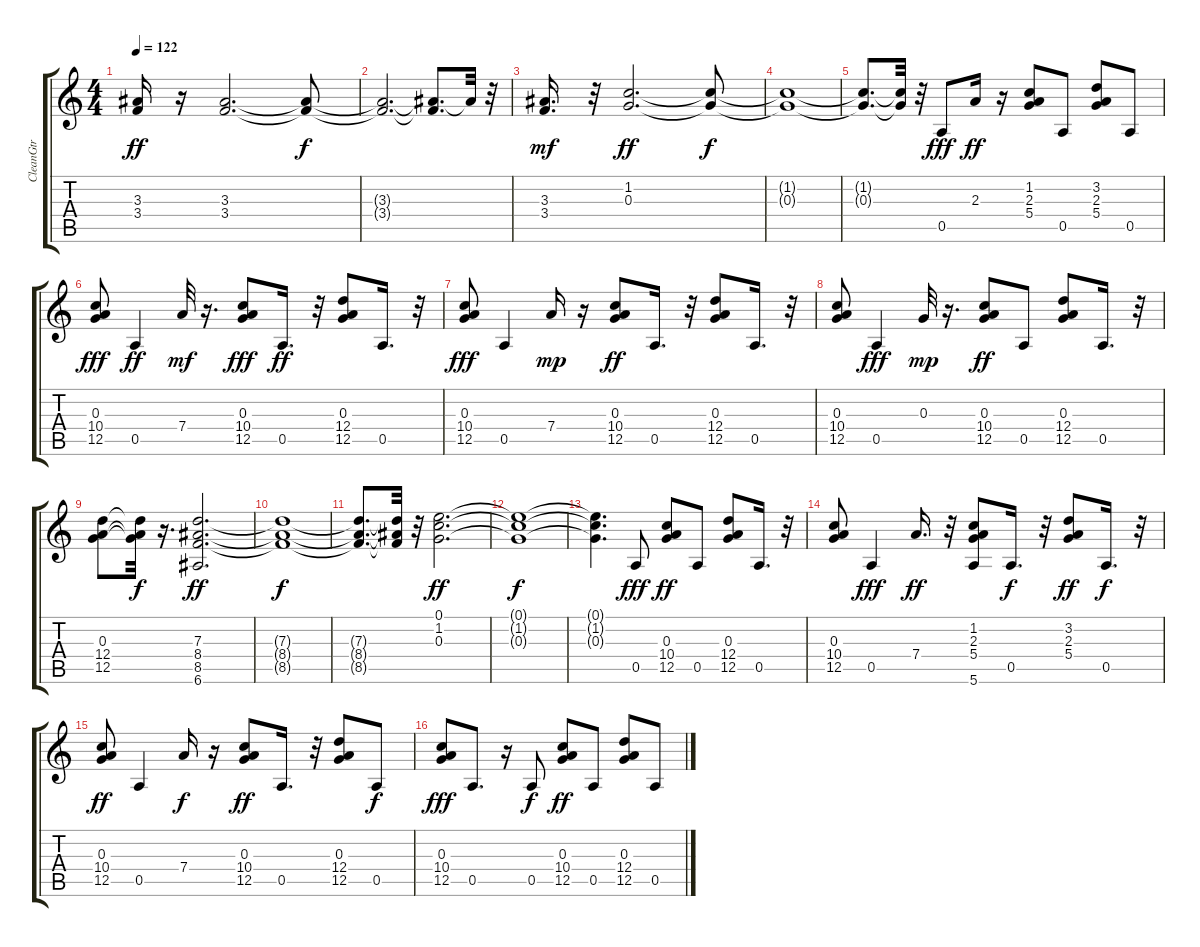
\track ("CleanGtr" "CleanGtr") {instrument electricguitarclean}
\staff {score tabs}
\tuning (E4 B3 G3 D3 A2 E2) {hide}
\ts (4 4)
\tempo 122
\clef g2
\ks c
(3.3 3.4).16{dy ff} r.16 (3.3 3.4).2{d} (3.3{t} 3.4{t}).8{dy f} |
(3.3{t} 3.4{t}).2{d} (3.3{t} 3.4{t}).8{d} 3.3{t}.32 r.32 |
(3.3 3.4).16{d dy mf} r.32 (1.2 0.3).2{d dy ff} (1.2{t} 0.3{t}).8{dy f} |
(1.2{t} 0.3{t}).1 |
(1.2{t} 0.3{t}).8{d} (1.2{t} 0.3{t}).32 r.32 0.5.8{dy fff volume 6} 2.3.16{dy ff} r.16 (1.2 2.3 5.4).8 0.5.8 (3.2 2.3 5.4).8 0.5.8 |
(0.3 10.4 12.5).8{dy fff} 0.5.4{dy ff} 7.4.32{dy mf} r.16{d} (0.3 10.4 12.5).8{dy fff} 0.5.16{d dy ff} r.32 (0.3 12.4 12.5).8 0.5.16{d} r.32 |
(0.3 10.4 12.5).8{dy fff} 0.5.4 7.4.16{dy mp} r.16 (0.3 10.4 12.5).8{dy ff} 0.5.16{d} r.32 (0.3 12.4 12.5).8 0.5.16{d} r.32 |
(0.3 10.4 12.5).8 0.5.4{dy fff} 0.3.32{dy mp} r.16{d} (0.3 10.4 12.5).8{dy ff} 0.5.8 (0.3 12.4 12.5).8 0.5.16{d} r.32 |
(0.3 12.4 12.5).8 (0.3{t} 12.4{t} 12.5{t}).32{dy f} r.16{d} (7.3 8.4 8.5 6.6).2{d dy ff} |
(7.3{t} 8.4{t} 8.5{t}).1{dy f} |
(7.3{t} 8.4{t} 8.5{t}).8{d} (7.3{t} 8.4{t} 8.5{t}).32 r.32 (0.1 1.2 0.3).2{d dy ff} |
(0.1{t} 1.2{t} 0.3{t}).1{dy f} |
(0.1{t} 1.2{t} 0.3{t}).4{d} 0.5.8{dy fff} (0.3 10.4 12.5).8{dy ff} 0.5.8 (0.3 12.4 12.5).8 0.5.16{d} r.32 |
(0.3 10.4 12.5).8 0.5.4{dy fff} 7.4.16{d dy ff} r.32 (1.2 2.3 5.4 5.6).8 0.5.16{d dy f} r.32 (3.2 2.3 5.4).8{dy ff} 0.5.16{d dy f} r.32 |
(0.3 10.4 12.5).8{dy ff} 0.5.4 7.4.16{dy f} r.16 (0.3 10.4 12.5).8{dy ff} 0.5.16{d} r.32 (0.3 12.4 12.5).8 0.5.8{dy f} |
(0.3 10.4 12.5).8{dy fff} 0.5.8{d} r.16 0.5.8{dy f} (0.3 10.4 12.5).8{dy ff} 0.5.8 (0.3 12.4 12.5).8 0.5.8
